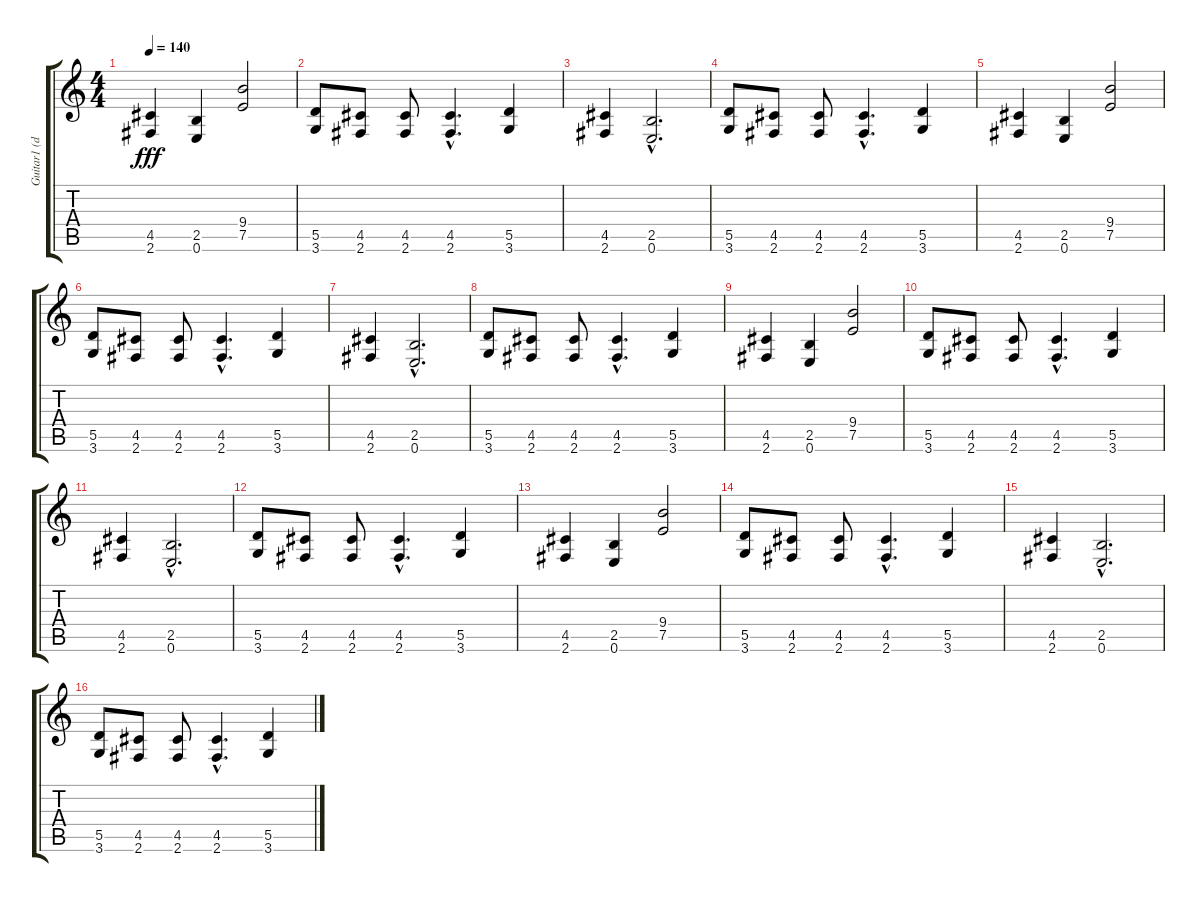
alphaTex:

\track ("Guitar1 (dist)" "Guitar1 (d") {instrument distortionguitar}
\staff {score tabs}
\tuning (E4 B3 G3 D3 A2 E2) {hide}
\ts (4 4)
\tempo 140
\clef g2
\ks c
(4.5 2.6).4{dy fff} (2.5 0.6).4 (9.4 7.5).2 |
(5.5 3.6).8 (4.5 2.6).8 (4.5 2.6).8 (4.5{hac} 2.6{hac}).4{d} (5.5 3.6).4 |
(4.5 2.6).4 (2.5{hac} 0.6{hac}).2{d} |
(5.5 3.6).8 (4.5 2.6).8 (4.5 2.6).8 (4.5{hac} 2.6{hac}).4{d} (5.5 3.6).4 |
(4.5 2.6).4 (2.5 0.6).4 (9.4 7.5).2 |
(5.5 3.6).8 (4.5 2.6).8 (4.5 2.6).8 (4.5{hac} 2.6{hac}).4{d} (5.5 3.6).4 |
(4.5 2.6).4 (2.5{hac} 0.6{hac}).2{d} |
(5.5 3.6).8 (4.5 2.6).8 (4.5 2.6).8 (4.5{hac} 2.6{hac}).4{d} (5.5 3.6).4 |
(4.5 2.6).4 (2.5 0.6).4 (9.4 7.5).2 |
(5.5 3.6).8 (4.5 2.6).8 (4.5 2.6).8 (4.5{hac} 2.6{hac}).4{d} (5.5 3.6).4 |
(4.5 2.6).4 (2.5{hac} 0.6{hac}).2{d} |
(5.5 3.6).8{volume 10} (4.5 2.6).8 (4.5 2.6).8 (4.5{hac} 2.6{hac}).4{d} (5.5 3.6).4 |
(4.5 2.6).4 (2.5 0.6).4 (9.4 7.5).2 |
(5.5 3.6).8 (4.5 2.6).8 (4.5 2.6).8 (4.5{hac} 2.6{hac}).4{d} (5.5 3.6).4 |
(4.5 2.6).4 (2.5{hac} 0.6{hac}).2{d} |
(5.5 3.6).8{volume 10} (4.5 2.6).8 (4.5 2.6).8 (4.5{hac} 2.6{hac}).4{d} (5.5 3.6).4
